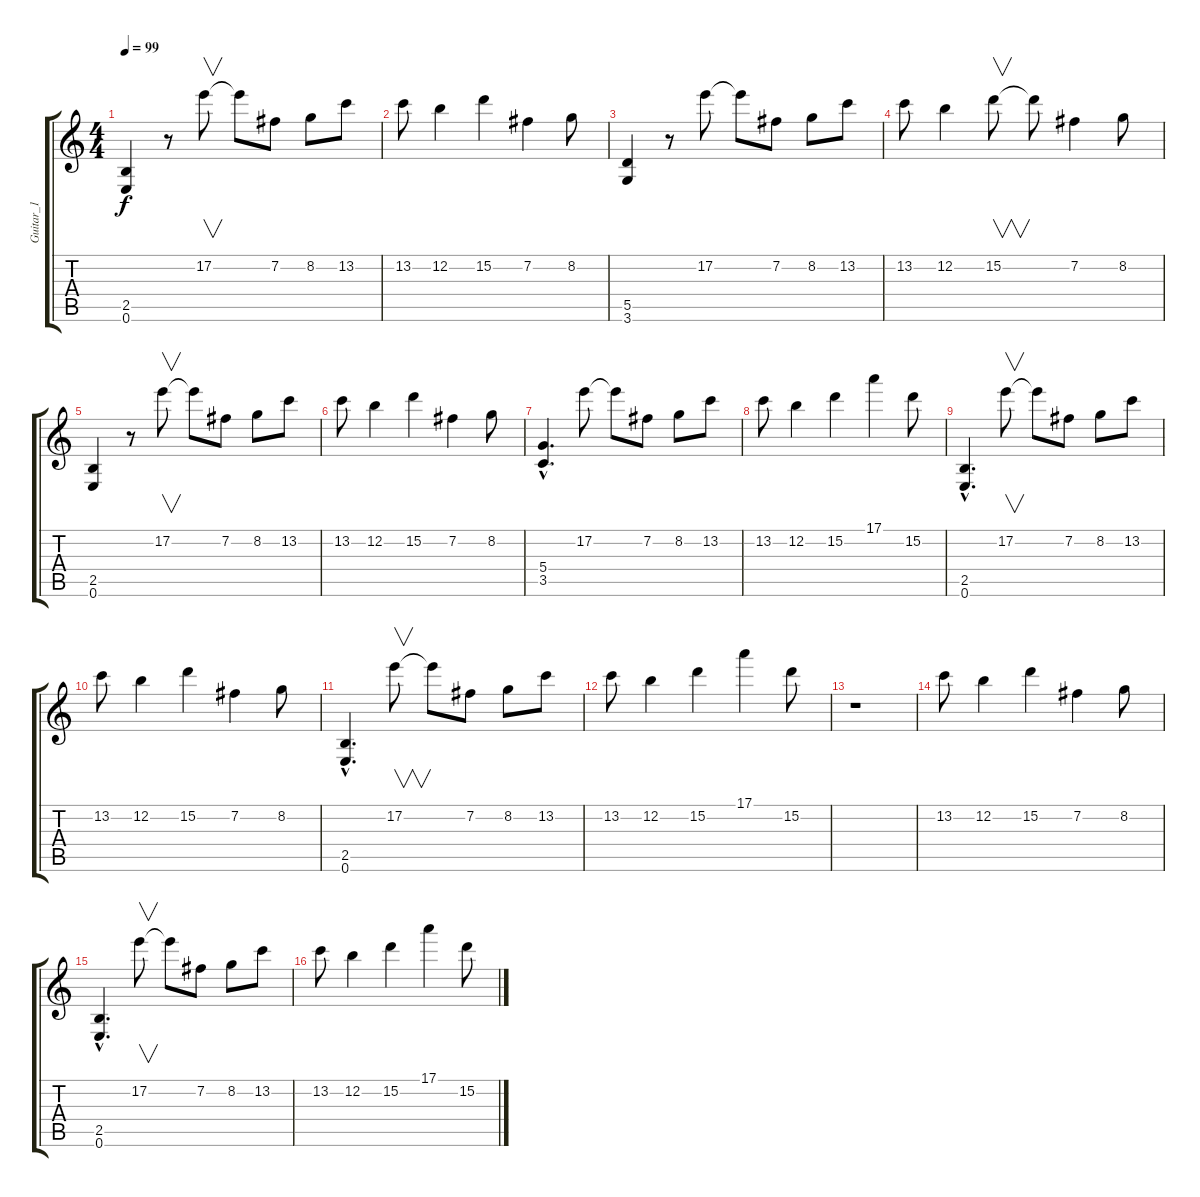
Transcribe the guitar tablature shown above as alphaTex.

\track ("Guitar_1" "Guitar_1") {instrument overdrivenguitar}
\staff {score tabs}
\tuning (E4 B3 G3 D3 A2 E2) {hide}
\ts (4 4)
\tempo 99
\clef g2
\ks c
(2.5 0.6).4{dy f} r.8 17.2.8{v} 17.2{t}.8 7.2.8 8.2.8 13.2.8 |
13.2.8 12.2.4 15.2.4 7.2.4 8.2.8 |
(5.5 3.6).4 r.8 17.2.8 17.2{t}.8 7.2.8 8.2.8 13.2.8 |
13.2.8 12.2.4 15.2.8{v} 15.2{t}.8 7.2.4 8.2.8 |
(2.5 0.6).4 r.8 17.2.8{v} 17.2{t}.8 7.2.8 8.2.8 13.2.8 |
13.2.8 12.2.4 15.2.4 7.2.4 8.2.8 |
(5.4{hac} 3.5{hac}).4{d} 17.2.8 17.2{t}.8 7.2.8 8.2.8 13.2.8 |
13.2.8 12.2.4 15.2.4 17.1.4 15.2.8 |
(2.5{hac} 0.6{hac}).4{d} 17.2.8{v} 17.2{t}.8 7.2.8 8.2.8 13.2.8 |
13.2.8 12.2.4 15.2.4 7.2.4 8.2.8 |
(2.5{hac} 0.6{hac}).4{d} 17.2.8{v} 17.2{t}.8 7.2.8 8.2.8 13.2.8 |
13.2.8 12.2.4 15.2.4 17.1.4 15.2.8 |
r.1 |
13.2.8 12.2.4 15.2.4 7.2.4 8.2.8 |
(2.5{hac} 0.6{hac}).4{d} 17.2.8{v} 17.2{t}.8 7.2.8 8.2.8 13.2.8 |
13.2.8 12.2.4 15.2.4 17.1.4 15.2.8
